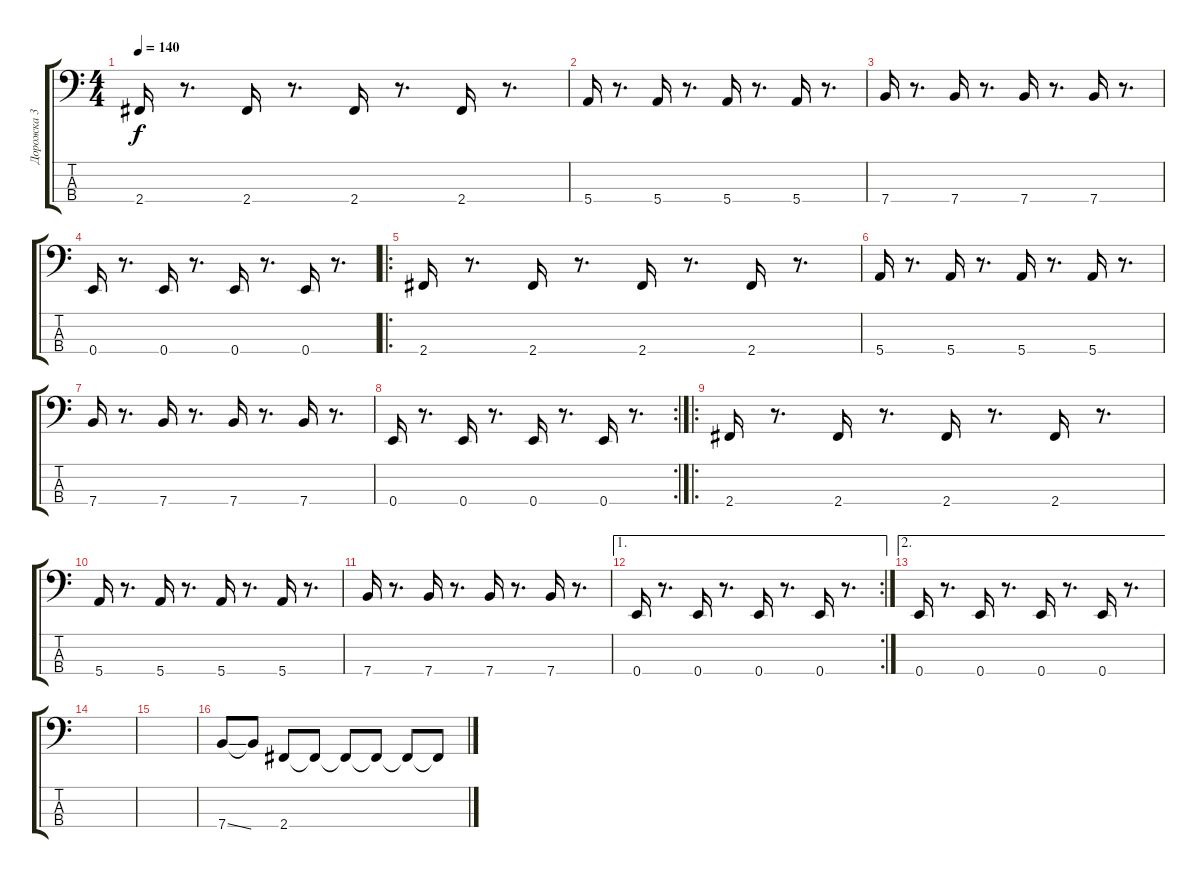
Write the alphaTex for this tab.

\track ("Дорожка 3" "Дорожка 3") {instrument electricbassfinger}
\staff {score tabs}
\tuning (G2 D2 A1 E1) {hide}
\ts (4 4)
\tempo 140
\clef f4
\ks c
2.4.16{dy f} r.8{d} 2.4.16 r.8{d} 2.4.16 r.8{d} 2.4.16 r.8{d} |
5.4.16 r.8{d} 5.4.16 r.8{d} 5.4.16 r.8{d} 5.4.16 r.8{d} |
7.4.16 r.8{d} 7.4.16 r.8{d} 7.4.16 r.8{d} 7.4.16 r.8{d} |
0.4.16 r.8{d} 0.4.16 r.8{d} 0.4.16 r.8{d} 0.4.16 r.8{d} |
\ro
2.4.16 r.8{d} 2.4.16 r.8{d} 2.4.16 r.8{d} 2.4.16 r.8{d} |
5.4.16 r.8{d} 5.4.16 r.8{d} 5.4.16 r.8{d} 5.4.16 r.8{d} |
7.4.16 r.8{d} 7.4.16 r.8{d} 7.4.16 r.8{d} 7.4.16 r.8{d} |
\rc 2
0.4.16 r.8{d} 0.4.16 r.8{d} 0.4.16 r.8{d} 0.4.16 r.8{d} |
\ro
2.4.16 r.8{d} 2.4.16 r.8{d} 2.4.16 r.8{d} 2.4.16 r.8{d} |
5.4.16 r.8{d} 5.4.16 r.8{d} 5.4.16 r.8{d} 5.4.16 r.8{d} |
7.4.16 r.8{d} 7.4.16 r.8{d} 7.4.16 r.8{d} 7.4.16 r.8{d} |
\ae 1
\rc 2
0.4.16 r.8{d} 0.4.16 r.8{d} 0.4.16 r.8{d} 0.4.16 r.8{d} |
\ae 2
0.4.16 r.8{d} 0.4.16 r.8{d} 0.4.16 r.8{d} 0.4.16 r.8{d} |
|
|
7.4{ss}.8{volume 0} 7.4{t}.8 2.4.8 2.4{t}.8 2.4{t}.8 2.4{t}.8 2.4{t}.8 2.4{t}.8
